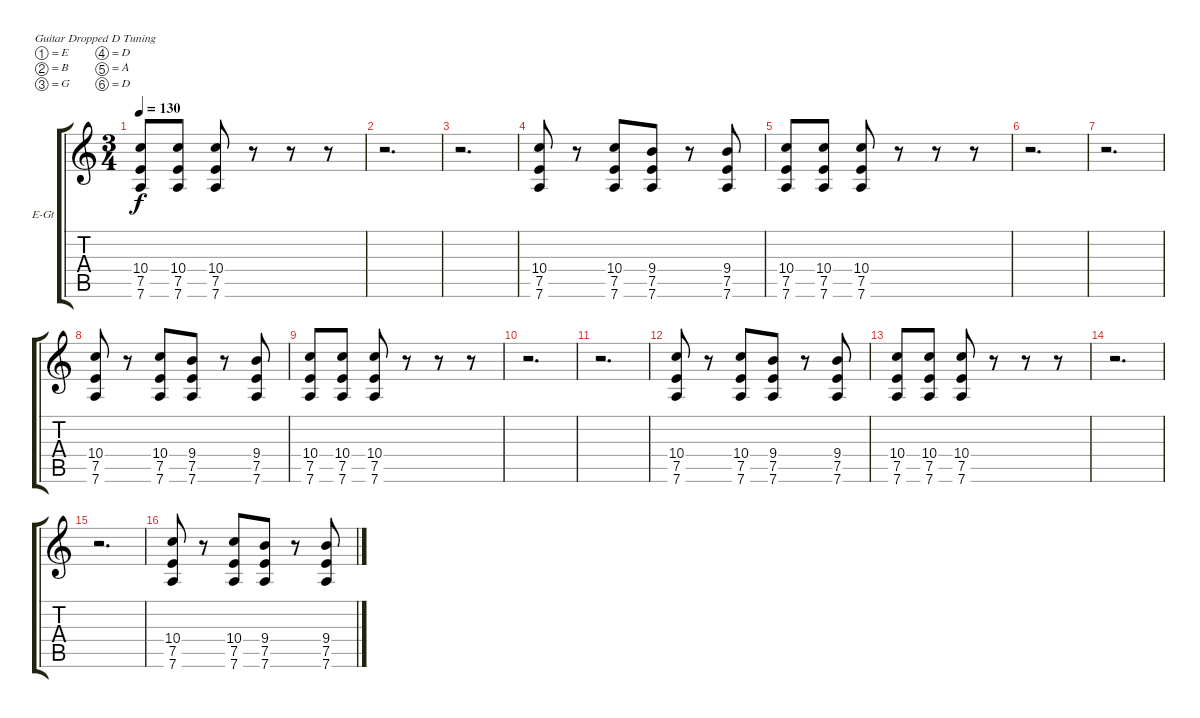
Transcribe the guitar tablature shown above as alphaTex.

\bracketExtendMode groupsimilarinstruments
\firstSystemTrackNameOrientation horizontal
\otherSystemsTrackNameOrientation horizontal
\track ("Rythm Guitar" "E-Gt") {instrument distortionguitar}
\staff {score tabs}
\tuning (E4 B3 G3 D3 A2 D2)
\ts (3 4)
\tempo 130
\clef g2
\ks c
(10.4 7.5 7.6).8{dy f} (10.4 7.5 7.6).8 (10.4 7.5 7.6).8 r.8 r.8 r.8 |
r.2{d} |
r.2{d} |
(10.4 7.5 7.6).8 r.8 (10.4 7.5 7.6).8 (9.4 7.5 7.6).8 r.8 (9.4 7.5 7.6).8 |
(10.4 7.5 7.6).8 (10.4 7.5 7.6).8 (10.4 7.5 7.6).8 r.8 r.8 r.8 |
r.2{d} |
r.2{d} |
(10.4 7.5 7.6).8 r.8 (10.4 7.5 7.6).8 (9.4 7.5 7.6).8 r.8 (9.4 7.5 7.6).8 |
(10.4 7.5 7.6).8 (10.4 7.5 7.6).8 (10.4 7.5 7.6).8 r.8 r.8 r.8 |
r.2{d} |
r.2{d} |
(10.4 7.5 7.6).8 r.8 (10.4 7.5 7.6).8 (9.4 7.5 7.6).8 r.8 (9.4 7.5 7.6).8 |
(10.4 7.5 7.6).8 (10.4 7.5 7.6).8 (10.4 7.5 7.6).8 r.8 r.8 r.8 |
r.2{d} |
r.2{d} |
(10.4 7.5 7.6).8 r.8 (10.4 7.5 7.6).8 (9.4 7.5 7.6).8 r.8 (9.4 7.5 7.6).8
